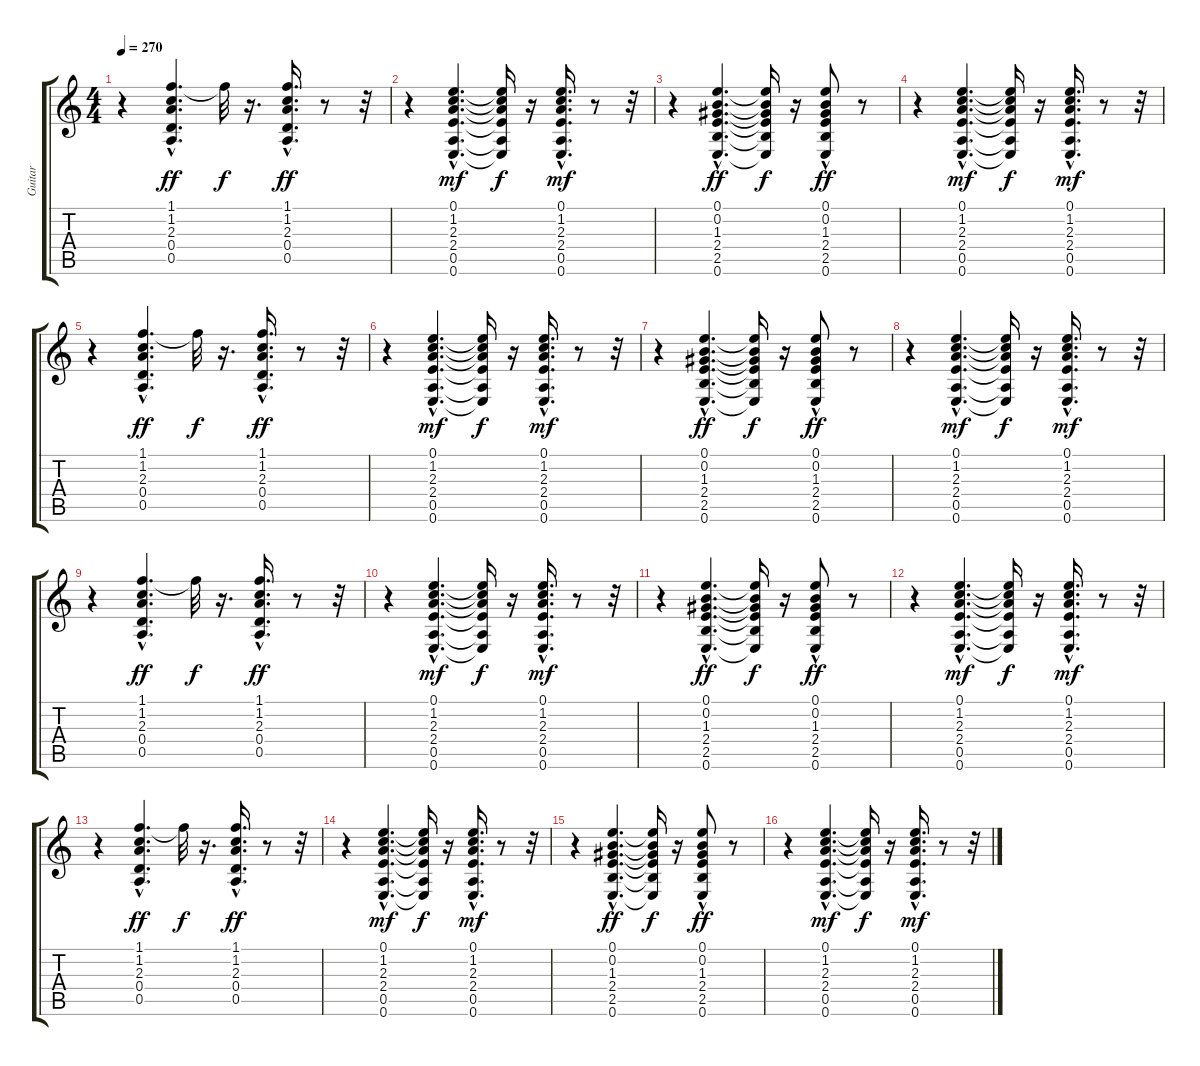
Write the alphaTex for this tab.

\track ("Guitar" "Guitar") {instrument acousticguitarnylon}
\staff {score tabs}
\tuning (E4 B3 G3 D3 A2 E2) {hide}
\ts (4 4)
\tempo 270
\clef g2
\ks c
r.4{dy mf} (1.1{hac} 1.2{hac} 2.3{hac} 0.4{hac} 0.5{hac}).4{d dy ff} 1.1{t}.32{dy f} r.16{d} (1.1 1.2 2.3 0.4{hac} 0.5{hac}).16{d dy ff} r.8 r.32 |
r.4 (0.1{hac} 1.2{hac} 2.3{hac} 2.4{hac} 0.5{hac} 0.6{hac}).4{d dy mf} (0.1{t} 1.2{t} 2.3{t} 2.4{t} 0.5{t} 0.6{t}).16{dy f} r.16 (0.1{hac} 1.2 2.3 2.4{hac} 0.5{hac} 0.6{hac}).16{d dy mf} r.8 r.32 |
r.4 (0.1{hac} 0.2{hac} 1.3{hac} 2.4{hac} 2.5{hac} 0.6{hac}).4{d dy ff} (0.1{t} 0.2{t} 1.3{t} 2.4{t} 2.5{t} 0.6{t}).16{dy f} r.16 (0.1{hac} 0.2 1.3 2.4{hac} 2.5 0.6{hac}).8{dy ff} r.8 |
r.4 (0.1{hac} 1.2{hac} 2.3{hac} 2.4{hac} 0.5{hac} 0.6{hac}).4{d dy mf} (0.1{t} 1.2{t} 2.3{t} 2.4{t} 0.5{t} 0.6{t}).16{dy f} r.16 (0.1{hac} 1.2 2.3 2.4{hac} 0.5{hac} 0.6{hac}).16{d dy mf} r.8 r.32 |
r.4 (1.1{hac} 1.2{hac} 2.3{hac} 0.4{hac} 0.5{hac}).4{d dy ff} 1.1{t}.32{dy f} r.16{d} (1.1 1.2 2.3 0.4{hac} 0.5{hac}).16{d dy ff} r.8 r.32 |
r.4 (0.1{hac} 1.2{hac} 2.3{hac} 2.4{hac} 0.5{hac} 0.6{hac}).4{d dy mf} (0.1{t} 1.2{t} 2.3{t} 2.4{t} 0.5{t} 0.6{t}).16{dy f} r.16 (0.1{hac} 1.2 2.3 2.4{hac} 0.5{hac} 0.6{hac}).16{d dy mf} r.8 r.32 |
r.4 (0.1{hac} 0.2{hac} 1.3{hac} 2.4{hac} 2.5{hac} 0.6{hac}).4{d dy ff} (0.1{t} 0.2{t} 1.3{t} 2.4{t} 2.5{t} 0.6{t}).16{dy f} r.16 (0.1{hac} 0.2 1.3 2.4{hac} 2.5 0.6{hac}).8{dy ff} r.8 |
r.4 (0.1{hac} 1.2{hac} 2.3{hac} 2.4{hac} 0.5{hac} 0.6{hac}).4{d dy mf} (0.1{t} 1.2{t} 2.3{t} 2.4{t} 0.5{t} 0.6{t}).16{dy f} r.16 (0.1{hac} 1.2 2.3 2.4{hac} 0.5{hac} 0.6{hac}).16{d dy mf} r.8 r.32 |
r.4 (1.1{hac} 1.2{hac} 2.3{hac} 0.4{hac} 0.5{hac}).4{d dy ff} 1.1{t}.32{dy f} r.16{d} (1.1 1.2 2.3 0.4{hac} 0.5{hac}).16{d dy ff} r.8 r.32 |
r.4 (0.1{hac} 1.2{hac} 2.3{hac} 2.4{hac} 0.5{hac} 0.6{hac}).4{d dy mf} (0.1{t} 1.2{t} 2.3{t} 2.4{t} 0.5{t} 0.6{t}).16{dy f} r.16 (0.1{hac} 1.2 2.3 2.4{hac} 0.5{hac} 0.6{hac}).16{d dy mf} r.8 r.32 |
r.4 (0.1{hac} 0.2{hac} 1.3{hac} 2.4{hac} 2.5{hac} 0.6{hac}).4{d dy ff} (0.1{t} 0.2{t} 1.3{t} 2.4{t} 2.5{t} 0.6{t}).16{dy f} r.16 (0.1{hac} 0.2 1.3 2.4{hac} 2.5 0.6{hac}).8{dy ff} r.8 |
r.4 (0.1{hac} 1.2{hac} 2.3{hac} 2.4{hac} 0.5{hac} 0.6{hac}).4{d dy mf} (0.1{t} 1.2{t} 2.3{t} 2.4{t} 0.5{t} 0.6{t}).16{dy f} r.16 (0.1{hac} 1.2 2.3 2.4{hac} 0.5{hac} 0.6{hac}).16{d dy mf} r.8 r.32 |
r.4 (1.1{hac} 1.2{hac} 2.3{hac} 0.4{hac} 0.5{hac}).4{d dy ff} 1.1{t}.32{dy f} r.16{d} (1.1 1.2 2.3 0.4{hac} 0.5{hac}).16{d dy ff} r.8 r.32 |
r.4 (0.1{hac} 1.2{hac} 2.3{hac} 2.4{hac} 0.5{hac} 0.6{hac}).4{d dy mf} (0.1{t} 1.2{t} 2.3{t} 2.4{t} 0.5{t} 0.6{t}).16{dy f} r.16 (0.1{hac} 1.2 2.3 2.4{hac} 0.5{hac} 0.6{hac}).16{d dy mf} r.8 r.32 |
r.4 (0.1{hac} 0.2{hac} 1.3{hac} 2.4{hac} 2.5{hac} 0.6{hac}).4{d dy ff} (0.1{t} 0.2{t} 1.3{t} 2.4{t} 2.5{t} 0.6{t}).16{dy f} r.16 (0.1{hac} 0.2 1.3 2.4{hac} 2.5 0.6{hac}).8{dy ff} r.8 |
r.4 (0.1{hac} 1.2{hac} 2.3{hac} 2.4{hac} 0.5{hac} 0.6{hac}).4{d dy mf} (0.1{t} 1.2{t} 2.3{t} 2.4{t} 0.5{t} 0.6{t}).16{dy f} r.16 (0.1{hac} 1.2 2.3 2.4{hac} 0.5{hac} 0.6{hac}).16{d dy mf} r.8 r.32
